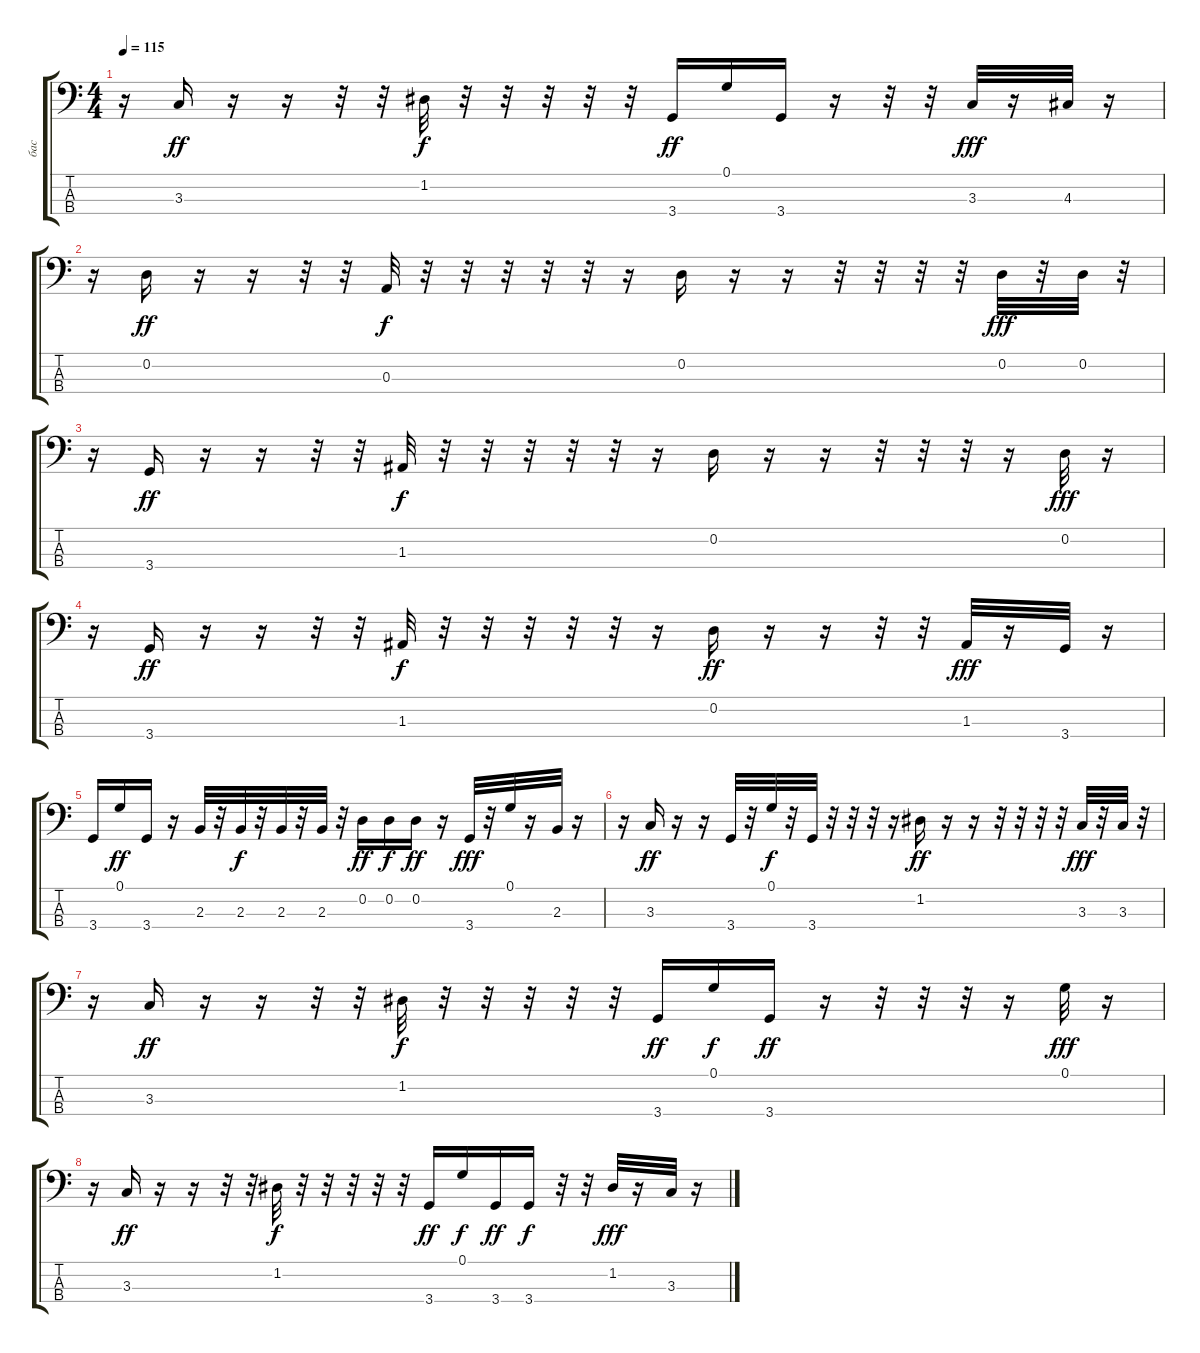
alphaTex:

\track ("бас" "бас") {instrument electricbassfinger}
\staff {score tabs}
\tuning (G2 D2 A1 E1) {hide}
\ts (4 4)
\tempo 115
\clef f4
\ks c
r.16{dy fff} 3.3.16{dy ff} r.16 r.16 r.32 r.32 1.2.32{dy f} r.32 r.32 r.32 r.32 r.32 3.4.16{dy ff} 0.1.16 3.4.16 r.16 r.32 r.32 3.3.32{dy fff} r.16 4.3.32 r.16 |
r.16 0.2.16{dy ff} r.16 r.16 r.32 r.32 0.3.32{dy f} r.32 r.32 r.32 r.32 r.32 r.16{balance 0} 0.2.16 r.16 r.16{balance 16} r.32 r.32 r.32{balance 8} r.32 0.2.32{dy fff balance 8} r.32 0.2.32 r.32 |
r.16 3.4.16{dy ff} r.16 r.16 r.32 r.32 1.3.32{dy f} r.32 r.32 r.32 r.32 r.32 r.16 0.2.16 r.16 r.16 r.32 r.32 r.32 r.16 0.2.32{dy fff} r.16 |
r.16 3.4.16{dy ff} r.16 r.16 r.32 r.32 1.3.32{dy f} r.32 r.32 r.32 r.32 r.32 r.16 0.2.16{dy ff} r.16 r.16 r.32 r.32 1.3.32{dy fff} r.16 3.4.32 r.16 |
3.4.16 0.1.16{dy ff} 3.4.16 r.16 2.3.32 r.32 2.3.32{dy f} r.32 2.3.32 r.32 2.3.32 r.32 0.2.16{dy ff} 0.2.16{dy f} 0.2.16{dy ff} r.16 3.4.32{dy fff} r.32 0.1.32 r.16 2.3.32 r.16 |
r.16 3.3.16{dy ff} r.16 r.16 3.4.32 r.32 0.1.32{dy f} r.32 3.4.32 r.32 r.32 r.32 r.16 1.2.16{dy ff} r.16 r.16 r.32 r.32 r.32 r.32 3.3.32{dy fff} r.32 3.3.32 r.32 |
r.16 3.3.16{dy ff} r.16 r.16 r.32 r.32 1.2.32{dy f} r.32 r.32 r.32 r.32 r.32 3.4.16{dy ff} 0.1.16{dy f} 3.4.16{dy ff} r.16 r.32 r.32 r.32 r.16 0.1.32{dy fff} r.16 |
r.16 3.3.16{dy ff} r.16 r.16 r.32 r.32 1.2.32{dy f} r.32 r.32 r.32 r.32 r.32 3.4.16{dy ff} 0.1.16{dy f} 3.4.16{dy ff} 3.4.16{dy f} r.32 r.32 1.2.32{dy fff} r.16 3.3.32 r.16
